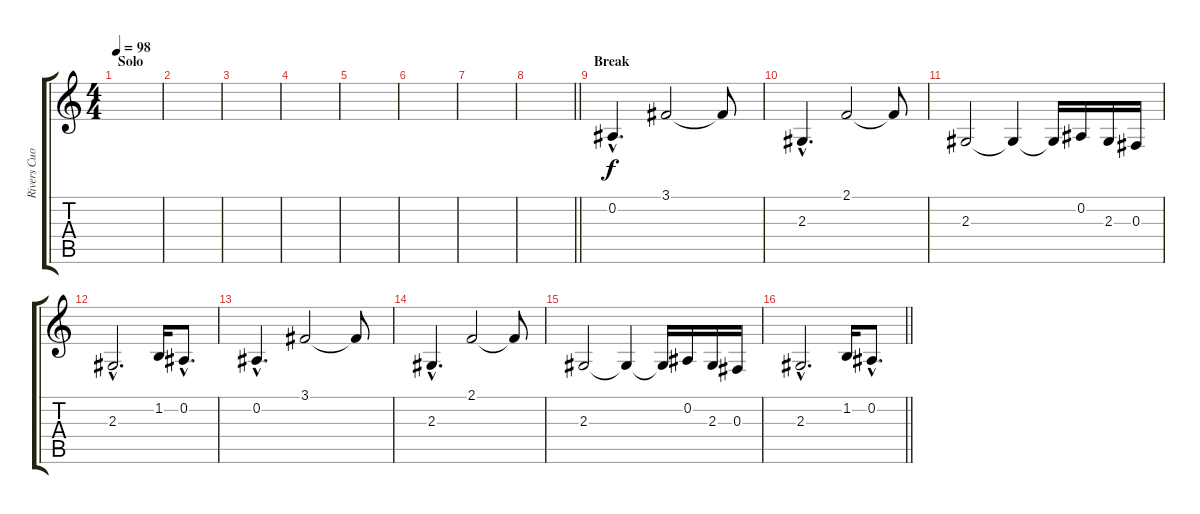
\track ("Rivers Cuomo - Vocals" "Rivers Cuo") {instrument altosax}
\staff {score tabs}
\tuning (Eb4 Bb3 Gb3 Db3 Ab2 Eb2) {hide}
\ts (4 4)
\section ("" "Solo")
\tempo 98
\clef g2
\ks c
|
|
|
|
|
|
|
\barLineRight lightlight
|
\section ("" "Break")
0.2{hac}.4{d} 3.1.2 3.1{t}.8 |
2.3{hac}.4{d} 2.1.2 2.1{t}.8 |
2.3.2 2.3{t}.4 2.3{t}.16 0.2.16 2.3.16 0.3.16 |
2.3{hac}.2{d} 1.2.16 0.2{hac}.8{d} |
0.2{hac}.4{d} 3.1.2 3.1{t}.8 |
2.3{hac}.4{d} 2.1.2 2.1{t}.8 |
2.3.2 2.3{t}.4 2.3{t}.16 0.2.16 2.3.16 0.3.16 |
\barLineRight lightlight
2.3{hac}.2{d} 1.2.16 0.2{hac}.8{d}
